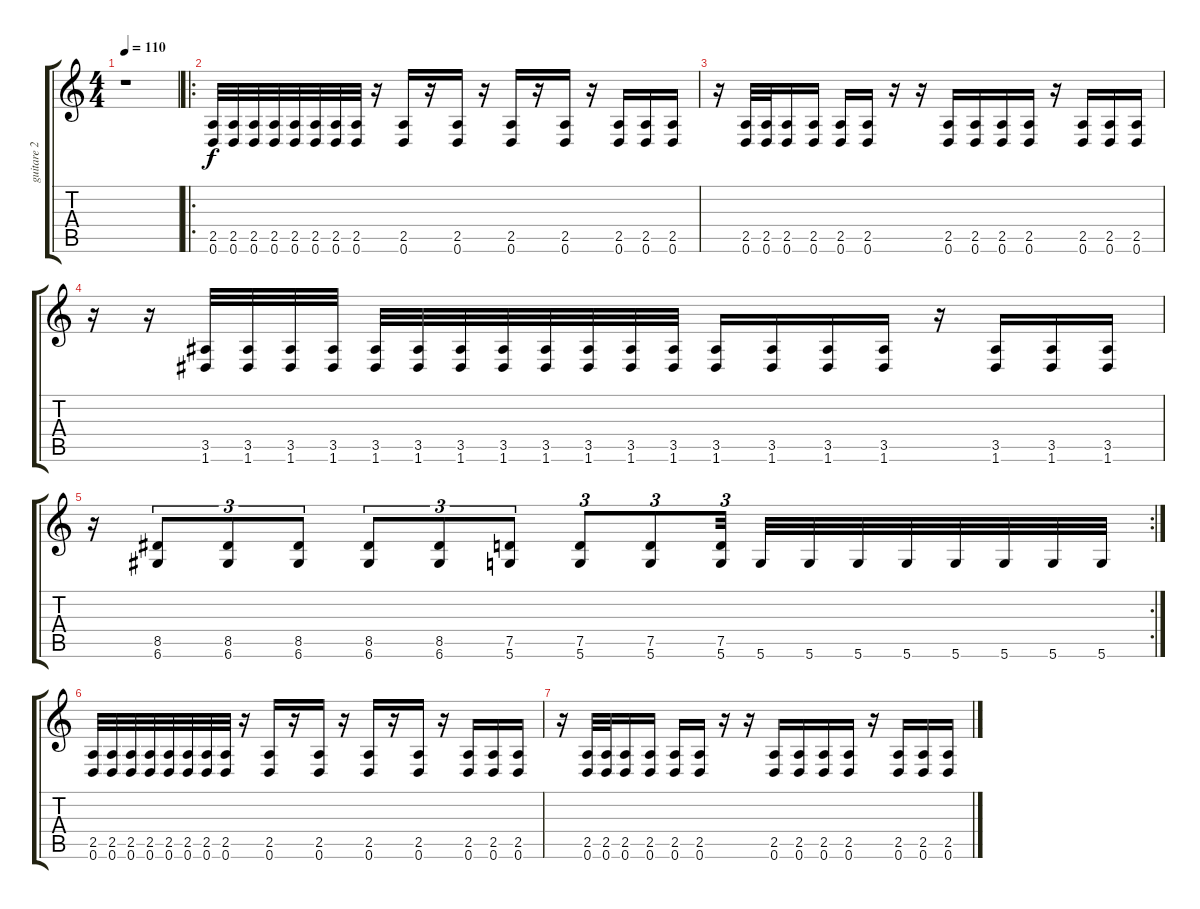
\track ("guitare 2" "guitare 2") {instrument overdrivenguitar}
\staff {score tabs}
\tuning (D4 A3 F3 C3 G2 D2) {hide}
\ts (4 4)
\tempo 110
\clef g2
\ks c
r.1{dy f} |
\ro
(2.5 0.6).32 (2.5 0.6).32 (2.5 0.6).32 (2.5 0.6).32 (2.5 0.6).32 (2.5 0.6).32 (2.5 0.6).32 (2.5 0.6).32 r.16 (2.5 0.6).16 r.16 (2.5 0.6).16 r.16 (2.5 0.6).16 r.16 (2.5 0.6).16 r.16 (2.5 0.6).16 (2.5 0.6).16 (2.5 0.6).16 |
r.16 (2.5 0.6).32 (2.5 0.6).32 (2.5 0.6).16 (2.5 0.6).16 (2.5 0.6).16 (2.5 0.6).16 r.16 r.16 (2.5 0.6).16 (2.5 0.6).16 (2.5 0.6).16 (2.5 0.6).16 r.16 (2.5 0.6).16 (2.5 0.6).16 (2.5 0.6).16 |
r.16 r.16 (3.5 1.6).32 (3.5 1.6).32 (3.5 1.6).32 (3.5 1.6).32 (3.5 1.6).32 (3.5 1.6).32 (3.5 1.6).32 (3.5 1.6).32 (3.5 1.6).32 (3.5 1.6).32 (3.5 1.6).32 (3.5 1.6).32 (3.5 1.6).16 (3.5 1.6).16 (3.5 1.6).16 (3.5 1.6).16 r.16 (3.5 1.6).16 (3.5 1.6).16 (3.5 1.6).16 |
\rc 2
r.16 (8.5 6.6).8{tu (3 2)} (8.5 6.6).8{tu (3 2)} (8.5 6.6).8{tu (3 2)} (8.5 6.6).8{tu (3 2)} (8.5 6.6).8{tu (3 2)} (7.5 5.6).8{tu (3 2)} (7.5 5.6).8{tu (3 2)} (7.5 5.6).8{tu (3 2)} (7.5 5.6).32{tu (3 2)} 5.6.32 5.6.32 5.6.32 5.6.32 5.6.32 5.6.32 5.6.32 5.6.32 |
(2.5 0.6).32 (2.5 0.6).32 (2.5 0.6).32 (2.5 0.6).32 (2.5 0.6).32 (2.5 0.6).32 (2.5 0.6).32 (2.5 0.6).32 r.16 (2.5 0.6).16 r.16 (2.5 0.6).16 r.16 (2.5 0.6).16 r.16 (2.5 0.6).16 r.16 (2.5 0.6).16 (2.5 0.6).16 (2.5 0.6).16 |
r.16 (2.5 0.6).32 (2.5 0.6).32 (2.5 0.6).16 (2.5 0.6).16 (2.5 0.6).16 (2.5 0.6).16 r.16 r.16 (2.5 0.6).16 (2.5 0.6).16 (2.5 0.6).16 (2.5 0.6).16 r.16 (2.5 0.6).16 (2.5 0.6).16 (2.5 0.6).16
